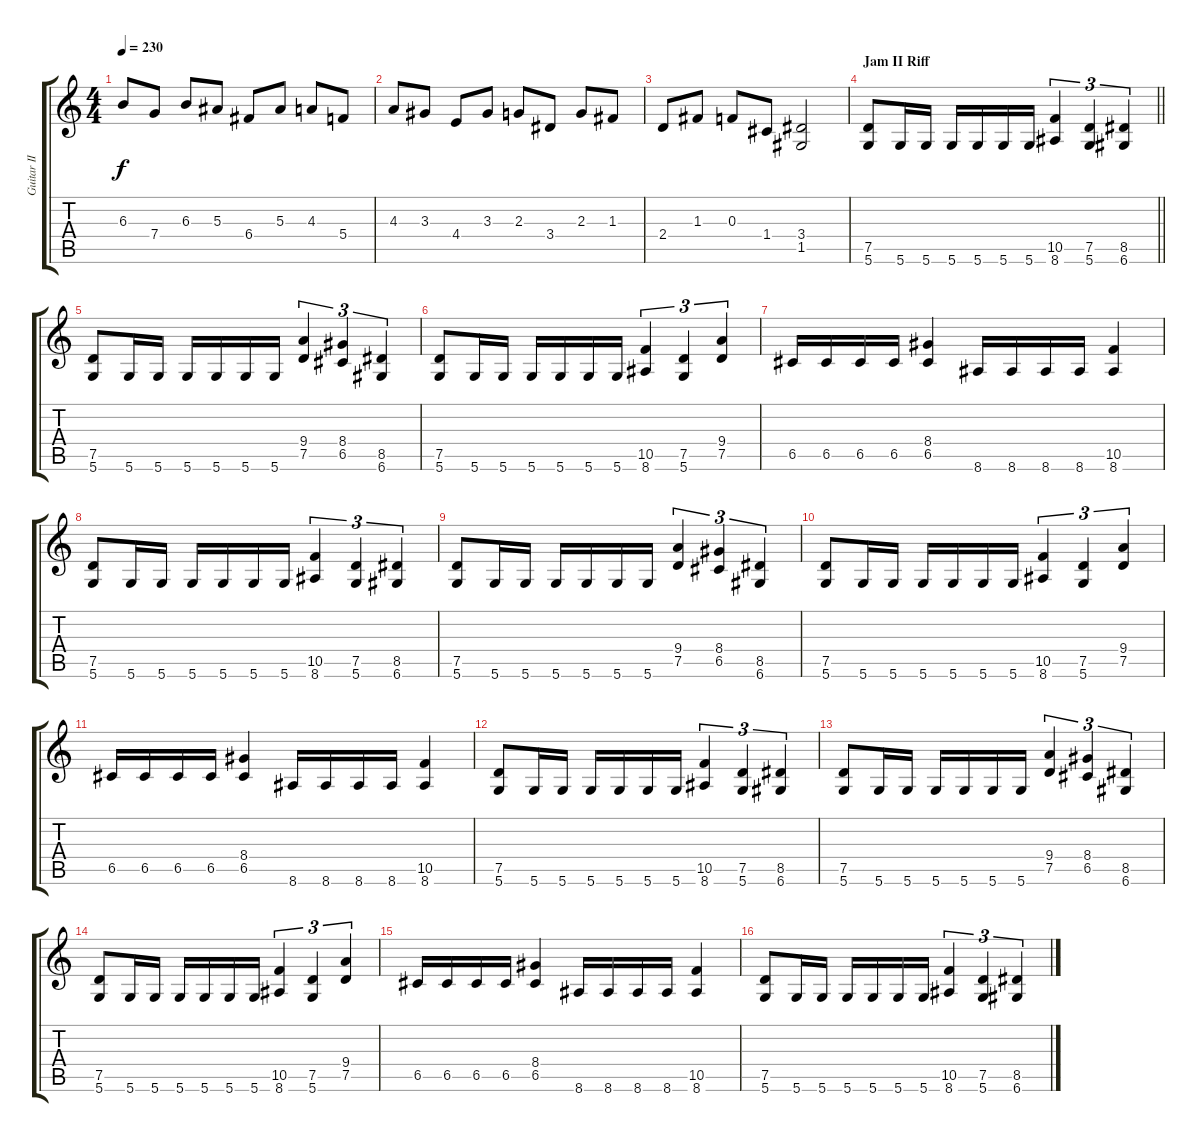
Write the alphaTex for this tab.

\track ("Guitar II" "Guitar II") {instrument distortionguitar}
\staff {score tabs}
\tuning (D4 A3 F3 C3 G2 D2) {hide}
\ts (4 4)
\tempo 230
\clef g2
\ks c
6.3.8{dy f} 7.4.8 6.3.8 5.3.8 6.4.8 5.3.8 4.3.8 5.4.8 |
4.3.8 3.3.8 4.4.8 3.3.8 2.3.8 3.4.8 2.3.8 1.3.8 |
2.4.8 1.3.8 0.3.8 1.4.8 (3.4 1.5).2 |
\section ("" "Jam II Riff")
\barLineRight lightlight
(7.5 5.6).8 5.6.16 5.6.16 5.6.16 5.6.16 5.6.16 5.6.16 (10.5 8.6).4{tu (3 2)} (7.5 5.6).4{tu (3 2)} (8.5 6.6).4{tu (3 2)} |
(7.5 5.6).8 5.6.16 5.6.16 5.6.16 5.6.16 5.6.16 5.6.16 (9.4 7.5).4{tu (3 2)} (8.4 6.5).4{tu (3 2)} (8.5 6.6).4{tu (3 2)} |
(7.5 5.6).8 5.6.16 5.6.16 5.6.16 5.6.16 5.6.16 5.6.16 (10.5 8.6).4{tu (3 2)} (7.5 5.6).4{tu (3 2)} (9.4 7.5).4{tu (3 2)} |
6.5.16 6.5.16 6.5.16 6.5.16 (8.4 6.5).4 8.6.16 8.6.16 8.6.16 8.6.16 (10.5 8.6).4 |
(7.5 5.6).8 5.6.16 5.6.16 5.6.16 5.6.16 5.6.16 5.6.16 (10.5 8.6).4{tu (3 2)} (7.5 5.6).4{tu (3 2)} (8.5 6.6).4{tu (3 2)} |
(7.5 5.6).8 5.6.16 5.6.16 5.6.16 5.6.16 5.6.16 5.6.16 (9.4 7.5).4{tu (3 2)} (8.4 6.5).4{tu (3 2)} (8.5 6.6).4{tu (3 2)} |
(7.5 5.6).8 5.6.16 5.6.16 5.6.16 5.6.16 5.6.16 5.6.16 (10.5 8.6).4{tu (3 2)} (7.5 5.6).4{tu (3 2)} (9.4 7.5).4{tu (3 2)} |
6.5.16 6.5.16 6.5.16 6.5.16 (8.4 6.5).4 8.6.16 8.6.16 8.6.16 8.6.16 (10.5 8.6).4 |
(7.5 5.6).8 5.6.16 5.6.16 5.6.16 5.6.16 5.6.16 5.6.16 (10.5 8.6).4{tu (3 2)} (7.5 5.6).4{tu (3 2)} (8.5 6.6).4{tu (3 2)} |
(7.5 5.6).8 5.6.16 5.6.16 5.6.16 5.6.16 5.6.16 5.6.16 (9.4 7.5).4{tu (3 2)} (8.4 6.5).4{tu (3 2)} (8.5 6.6).4{tu (3 2)} |
(7.5 5.6).8 5.6.16 5.6.16 5.6.16 5.6.16 5.6.16 5.6.16 (10.5 8.6).4{tu (3 2)} (7.5 5.6).4{tu (3 2)} (9.4 7.5).4{tu (3 2)} |
6.5.16 6.5.16 6.5.16 6.5.16 (8.4 6.5).4 8.6.16 8.6.16 8.6.16 8.6.16 (10.5 8.6).4 |
(7.5 5.6).8 5.6.16 5.6.16 5.6.16 5.6.16 5.6.16 5.6.16 (10.5 8.6).4{tu (3 2)} (7.5 5.6).4{tu (3 2)} (8.5 6.6).4{tu (3 2)}
